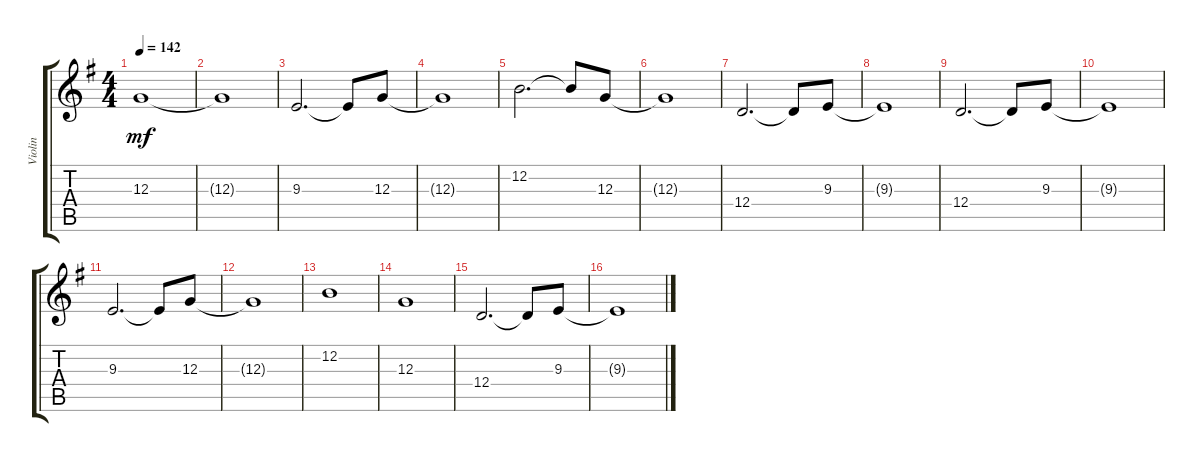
\track ("Violin" "Violin") {instrument violin}
\staff {score tabs}
\tuning (E4 B3 G3 D3 A2 E2) {hide}
\ts (4 4)
\tempo 142
\clef g2
\ks g
12.3{t}.1{dy mf} |
12.3{t}.1 |
9.3.2{d} 9.3{t}.8 12.3.8 |
12.3{t}.1 |
12.2.2{d} 12.2{t}.8 12.3.8 |
12.3{t}.1 |
12.4.2{d} 12.4{t}.8 9.3.8 |
9.3{t}.1 |
12.4.2{d} 12.4{t}.8 9.3.8 |
9.3{t}.1 |
9.3.2{d} 9.3{t}.8 12.3.8 |
12.3{t}.1 |
12.2.1 |
12.3.1 |
12.4.2{d} 12.4{t}.8 9.3.8 |
9.3{t}.1
